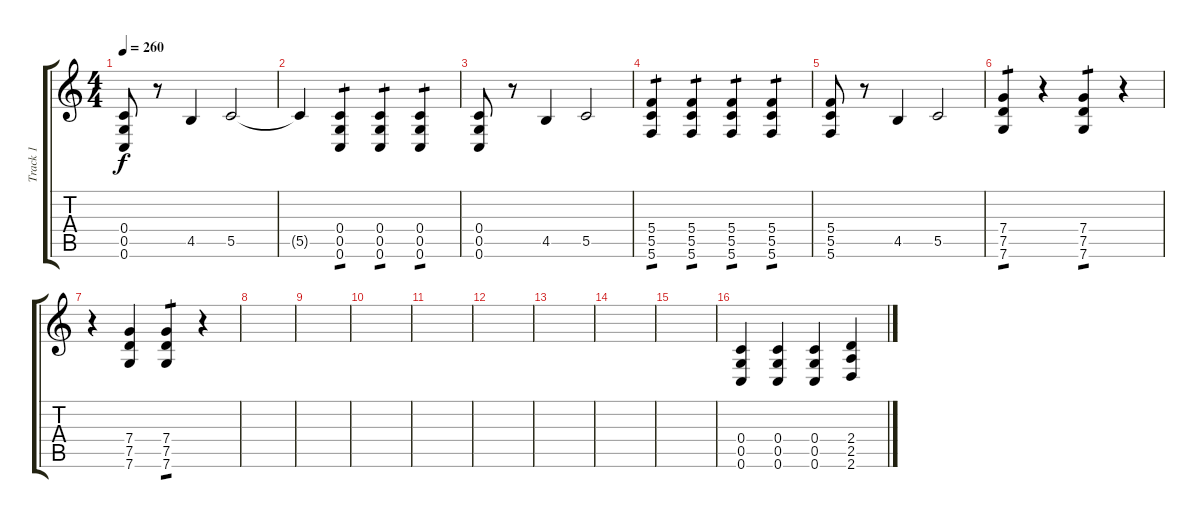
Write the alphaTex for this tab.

\track ("Track 1" "Track 1") {instrument distortionguitar}
\staff {score tabs}
\tuning (D4 A3 F3 C3 G2 C2) {hide}
\ts (4 4)
\tempo 260
\clef g2
\ks c
(0.4 0.5 0.6).8{dy f} r.8 4.5.4 5.5.2 |
5.5{t}.4 (0.4 0.5 0.6).4{tp 1} (0.4 0.5 0.6).4{tp 1} (0.4 0.5 0.6).4{tp 1} |
(0.4 0.5 0.6).8 r.8 4.5.4 5.5.2 |
(5.4 5.5 5.6).4{tp 1} (5.4 5.5 5.6).4{tp 1} (5.4 5.5 5.6).4{tp 1} (5.4 5.5 5.6).4{tp 1} |
(5.4 5.5 5.6).8 r.8 4.5.4 5.5.2 |
(7.4 7.5 7.6).4{tp 1} r.4 (7.4 7.5 7.6).4{tp 1} r.4 |
r.4 (7.4 7.5 7.6).4 (7.4 7.5 7.6).4{tp 1} r.4 |
|
|
|
|
|
|
|
|
(0.4 0.5 0.6).4 (0.4 0.5 0.6).4 (0.4 0.5 0.6).4 (2.4 2.5 2.6).4
